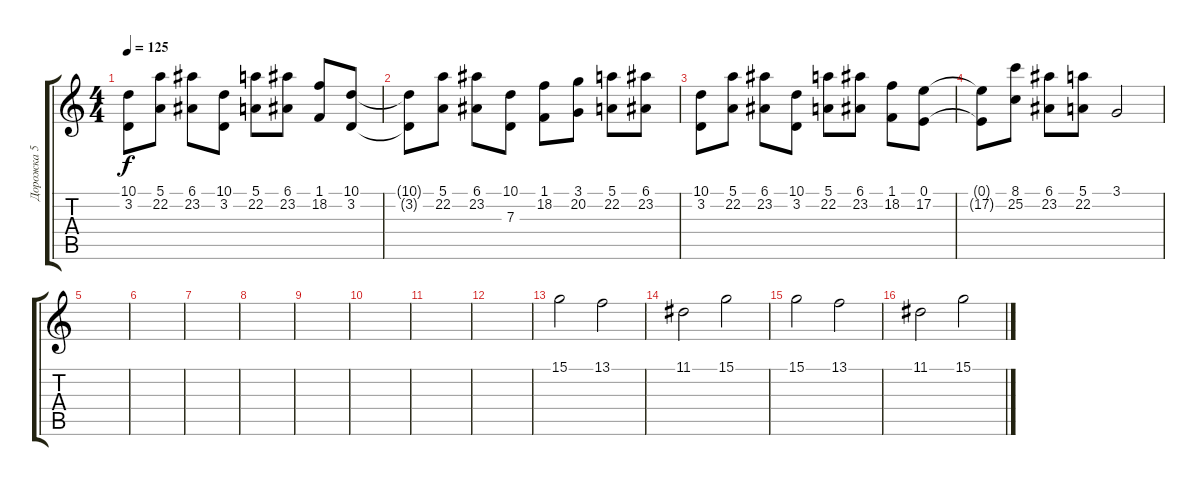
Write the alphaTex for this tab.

\track ("Дорожка 5" "Дорожка 5") {instrument fx5brightness}
\staff {score tabs}
\tuning (E4 B3 G3 D3 A2 E2) {hide}
\ts (4 4)
\tempo 125
\clef g2
\ks c
(10.1 3.2).8{dy f} (5.1 22.2).8 (6.1 23.2).8 (10.1 3.2).8 (5.1 22.2).8 (6.1 23.2).8 (1.1 18.2).8 (10.1 3.2).8 |
(10.1{t} 3.2{t}).8 (5.1 22.2).8 (6.1 23.2).8 (10.1 7.3).8 (1.1 18.2).8 (3.1 20.2).8 (5.1 22.2).8 (6.1 23.2).8 |
(10.1 3.2).8 (5.1 22.2).8 (6.1 23.2).8 (10.1 3.2).8 (5.1 22.2).8 (6.1 23.2).8 (1.1 18.2).8 (0.1 17.2).8 |
(0.1{t} 17.2{t}).8 (8.1 25.2).8 (6.1 23.2).8 (5.1 22.2).8 3.1.2 |
|
|
|
|
|
|
|
|
15.1.2 13.1.2 |
11.1.2 15.1.2 |
15.1.2 13.1.2 |
11.1.2 15.1.2
